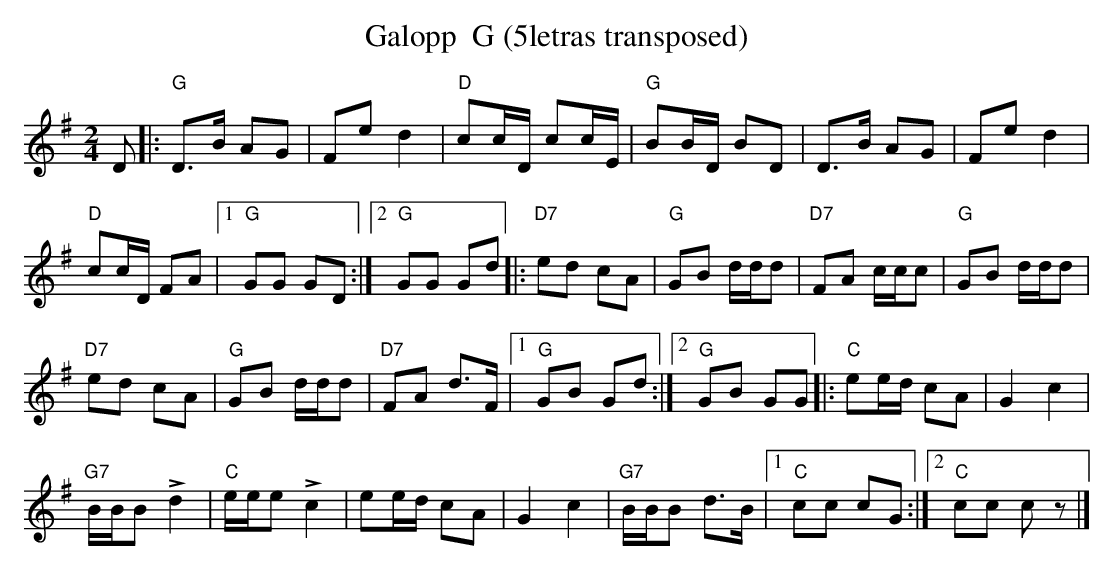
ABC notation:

X:1
T:Galopp  G (5letras transposed)
M:2/4
L:1/8
K:G transpose=3 %%MIDI gchordon
D |: "G"D>B AG | Fed2 | "D"cc/2D/2 cc/2E/2 | "G"BB/2D/2 BD | D>B AG | Fed2 |
"D"cc/2D/2 FA |1 "G"GG GD :|2 "G"GG Gd |: "D7"ed cA | "G"GB d/2d/2d | "D7"FA c/2c/2c | "G"GB d/2d/2d |
"D7"ed cA | "G"GB d/2d/2d | "D7"FA d>F |1 "G"GB Gd :|2 "G"GB GG |: "C"ee/2d/2 cA | G2c2 |
"G7"B/2B/2B !>!d2 | "C"e/2e/2e !>!c2 | ee/2d/2 cA | G2c2 | "G7"B/2B/2B d>B |1 "C"cc cG :|2 "C"cc cz |]
